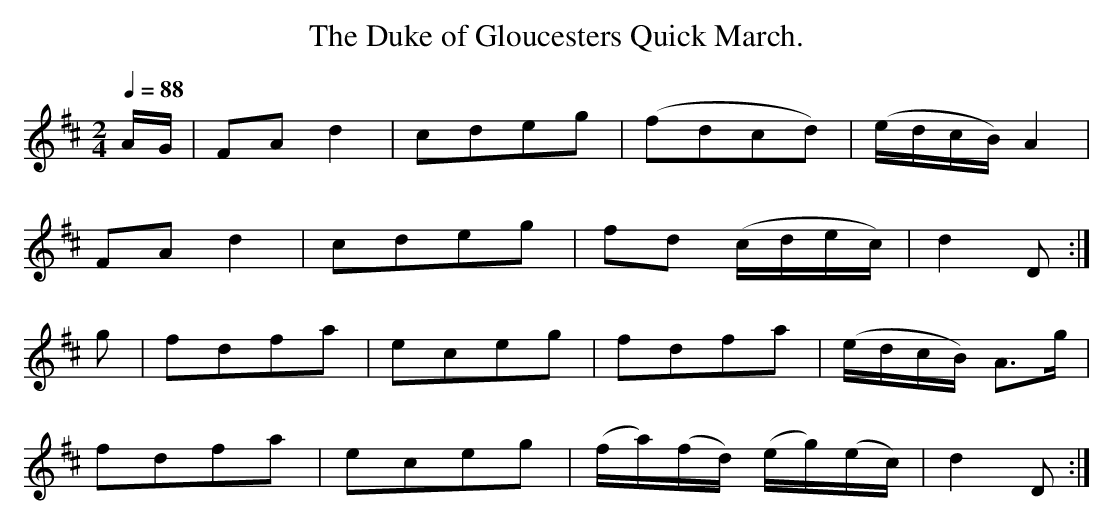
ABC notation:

X:1
T:The Duke of Gloucesters Quick March.
M:2/4
L:1/8
Q:1/4=88
K:D major
A/G/|FAd2|cdeg|(fdcd)                   |(e/d/c/B/) A2 |
     FAd2|cdeg| fd          (c/d/e/c/)  | d2        D :|
g   |fdfa|eceg| fdfa                    |(e/d/c/B/) A>g|
     fdfa|eceg|(f/a/)(f/d/) (e/g/)(e/c/)| d2        D :|
